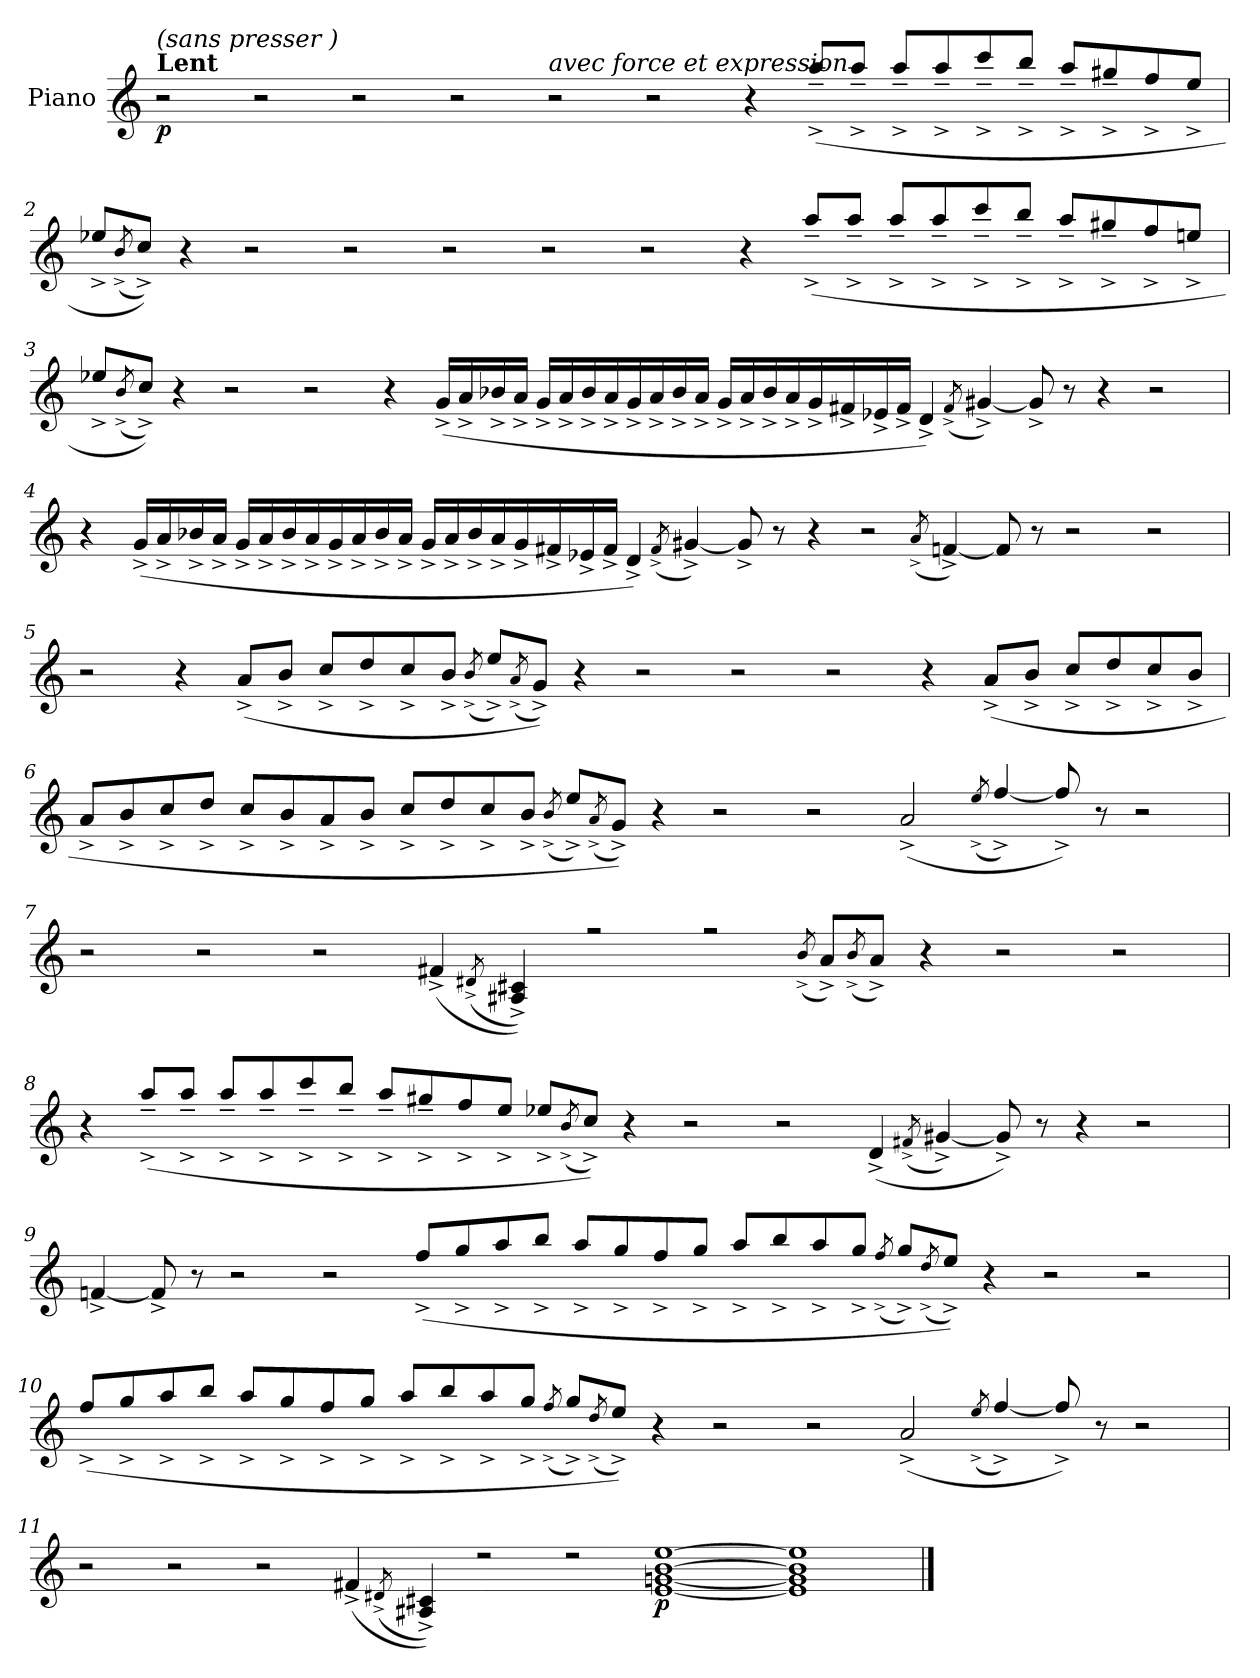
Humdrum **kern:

**kern	**dynam
*part1	*part1
*staff1	*staff1
*I"Piano	*
*I'Pno	*
*clefG2	*
*k[]	*
=1	=1
!LO:TX:a:B:t=Lent	!
!LO:TX:a:i:t=(sans presser )	!
!	!LO:DY:b
2r	p
2r	.
2r	.
2r	.
!LO:TX:a:i:t=avec force et expression	!
2r	.
2r	.
4r	.
(>8aa~^/L	.
8aa~^/J	.
8aa~^/L	.
8aa~^/	.
8ccc~^/	.
8bb~^/J	.
8aa~^/L	.
8gg#X~^/	.
8ff^/	.
8ee^/J	.
!!LO:LB:g=z
=2	=2
8ee-X^/L	.
(8qb^/	.
8cc^/J))	.
4r	.
2r	.
2r	.
2r	.
2r	.
2r	.
4r	.
(>8aa~^/L	.
8aa~^/J	.
8aa~^/L	.
8aa~^/	.
8ccc~^/	.
8bb~^/J	.
8aa~^/L	.
8gg#X~^/	.
8ff^/	.
8een^/J	.
!!LO:LB:g=z
=3	=3
8ee-X^/L	.
(8qb^/	.
8cc^/J))	.
4r	.
2r	.
2r	.
4r	.
(>16g^/LL	.
16a^/	.
16b-X^/	.
16a^/JJ	.
16g^/LL	.
16a^/	.
16b-^/	.
16a^/	.
16g^/	.
16a^/	.
16b-^/	.
16a^/JJ	.
16g^/LL	.
16a^/	.
16b-^/	.
16a^/	.
16g^/	.
16f#X^/	.
16e-X^/	.
16f#^/JJ	.
4d^/)	.
(8qf#^/	.
[4g#X^/)	.
8g#^/]	.
8r	.
4r	.
2r	.
!!LO:LB:g=z
=4	=4
4r	.
(>16g^/LL	.
16a^/	.
16b-X^/	.
16a^/JJ	.
16g^/LL	.
16a^/	.
16b-^/	.
16a^/	.
16g^/	.
16a^/	.
16b-^/	.
16a^/JJ	.
16g^/LL	.
16a^/	.
16b-^/	.
16a^/	.
16g^/	.
16f#X^/	.
16e-X^/	.
16f#^/JJ	.
4d^/)	.
(8qf#^/	.
[4g#X^/)	.
8g#^/]	.
8r	.
4r	.
2r	.
(8qa^/	.
[4fn^/)	.
8f/]	.
8r	.
2r	.
2r	.
!!LO:LB:g=z
=5	=5
2r	.
4r	.
(>8a^/L	.
8b^/J	.
8cc^/L	.
8dd^/	.
8cc^/	.
8b^/J	.
(8qb^/	.
8ee^/L)	.
(8qa^/	.
8g^/J))	.
4r	.
2r	.
2r	.
2r	.
4r	.
(>8a^/L	.
8b^/J	.
8cc^/L	.
8dd^/	.
8cc^/	.
8b^/J	.
!!LO:PB:g=z
=6	=6
8a^/L	.
8b^/	.
8cc^/	.
8dd^/J	.
8cc^/L	.
8b^/	.
8a^/	.
8b^/J	.
8cc^/L	.
8dd^/	.
8cc^/	.
8b^/J	.
(8qb^/	.
8ee^/L)	.
(8qa^/	.
8g^/J))	.
4r	.
2r	.
2r	.
(>2a^/	.
(8qee^/	.
[4ff^/)	.
8ff^/])	.
8r	.
2r	.
!!LO:LB:g=z
=7	=7
2r	.
2r	.
2r	.
(>4f#X^/	.
(8qd#X^/	.
4A#X/^ 4c#X/^))	.
2rff	.
2rff	.
(8qb^/	.
8a^/L)	.
(8qb^/	.
8a^/J)	.
4r	.
2r	.
2r	.
!!LO:LB:g=z
=8	=8
4r	.
(>8aa~^/L	.
8aa~^/J	.
8aa~^/L	.
8aa~^/	.
8ccc~^/	.
8bb~^/J	.
8aa~^/L	.
8gg#X~^/	.
8ff^/	.
8ee^/J	.
8ee-X^/L	.
(8qb^/	.
8cc^/J))	.
4r	.
2r	.
2r	.
(>4d^/	.
(8qf#X^/	.
[4g#X^/)	.
8g#^/])	.
8r	.
4r	.
2r	.
!!LO:LB:g=z
=9	=9
[4fn^/	.
8f^/]	.
8r	.
2r	.
2r	.
(>8ff^/L	.
8gg^/	.
8aa^/	.
8bb^/J	.
8aa^/L	.
8gg^/	.
8ff^/	.
8gg^/J	.
8aa^/L	.
8bb^/	.
8aa^/	.
8gg^/J	.
(8qff^/	.
8gg^/L)	.
(8qdd^/	.
8ee^/J))	.
4r	.
2r	.
2r	.
!!LO:LB:g=z
=10	=10
(>8ff^/L	.
8gg^/	.
8aa^/	.
8bb^/J	.
8aa^/L	.
8gg^/	.
8ff^/	.
8gg^/J	.
8aa^/L	.
8bb^/	.
8aa^/	.
8gg^/J	.
(8qff^/	.
8gg^/L)	.
(8qdd^/	.
8ee^/J))	.
4r	.
2r	.
2r	.
(>2a^/	.
(8qee^/	.
[4ff^/)	.
8ff^/])	.
8r	.
2r	.
!!LO:LB:g=z
=11	=11
2r	.
2r	.
2r	.
(>4f#X^/	.
(8qd#X^/	.
4A#X/^ 4c#X/^))	.
2rdd	.
2rdd	.
!	!LO:DY:b
[1e [1gn [1b [1ee	p
1e] 1g] 1b] 1ee]	.
==	==
*-	*-
